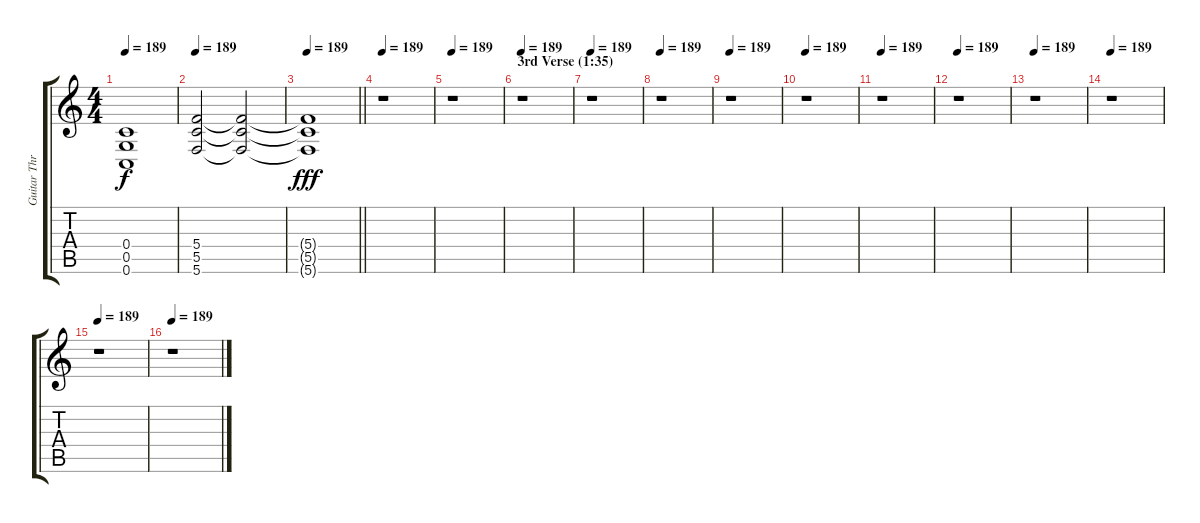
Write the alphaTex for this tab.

\track ("Guitar Three" "Guitar Thr") {instrument distortionguitar}
\staff {score tabs}
\tuning (D4 A3 F3 C3 G2 C2) {hide}
\ts (4 4)
\tempo 189
\clef g2
\ks c
(0.4{t} 0.5{t} 0.6{t}).1{dy f} |
\tempo 189
(5.4 5.5 5.6).2{volume 16} (5.4{t} 5.5{t} 5.6{t}).2{volume 13} |
\tempo 189
\barLineRight lightlight
(5.4{t} 5.5{t} 5.6{t}).1{dy fff} |
\tempo 189
r.1 |
\tempo 189
r.1 |
\section ("" "3rd Verse (1:35)")
\tempo 189
r.1 |
\tempo 189
r.1 |
\tempo 189
r.1 |
\tempo 189
r.1 |
\tempo 189
r.1 |
\tempo 189
r.1 |
\tempo 189
r.1 |
\tempo 189
r.1 |
\tempo 189
r.1 |
\tempo 189
r.1 |
\tempo 189
r.1
